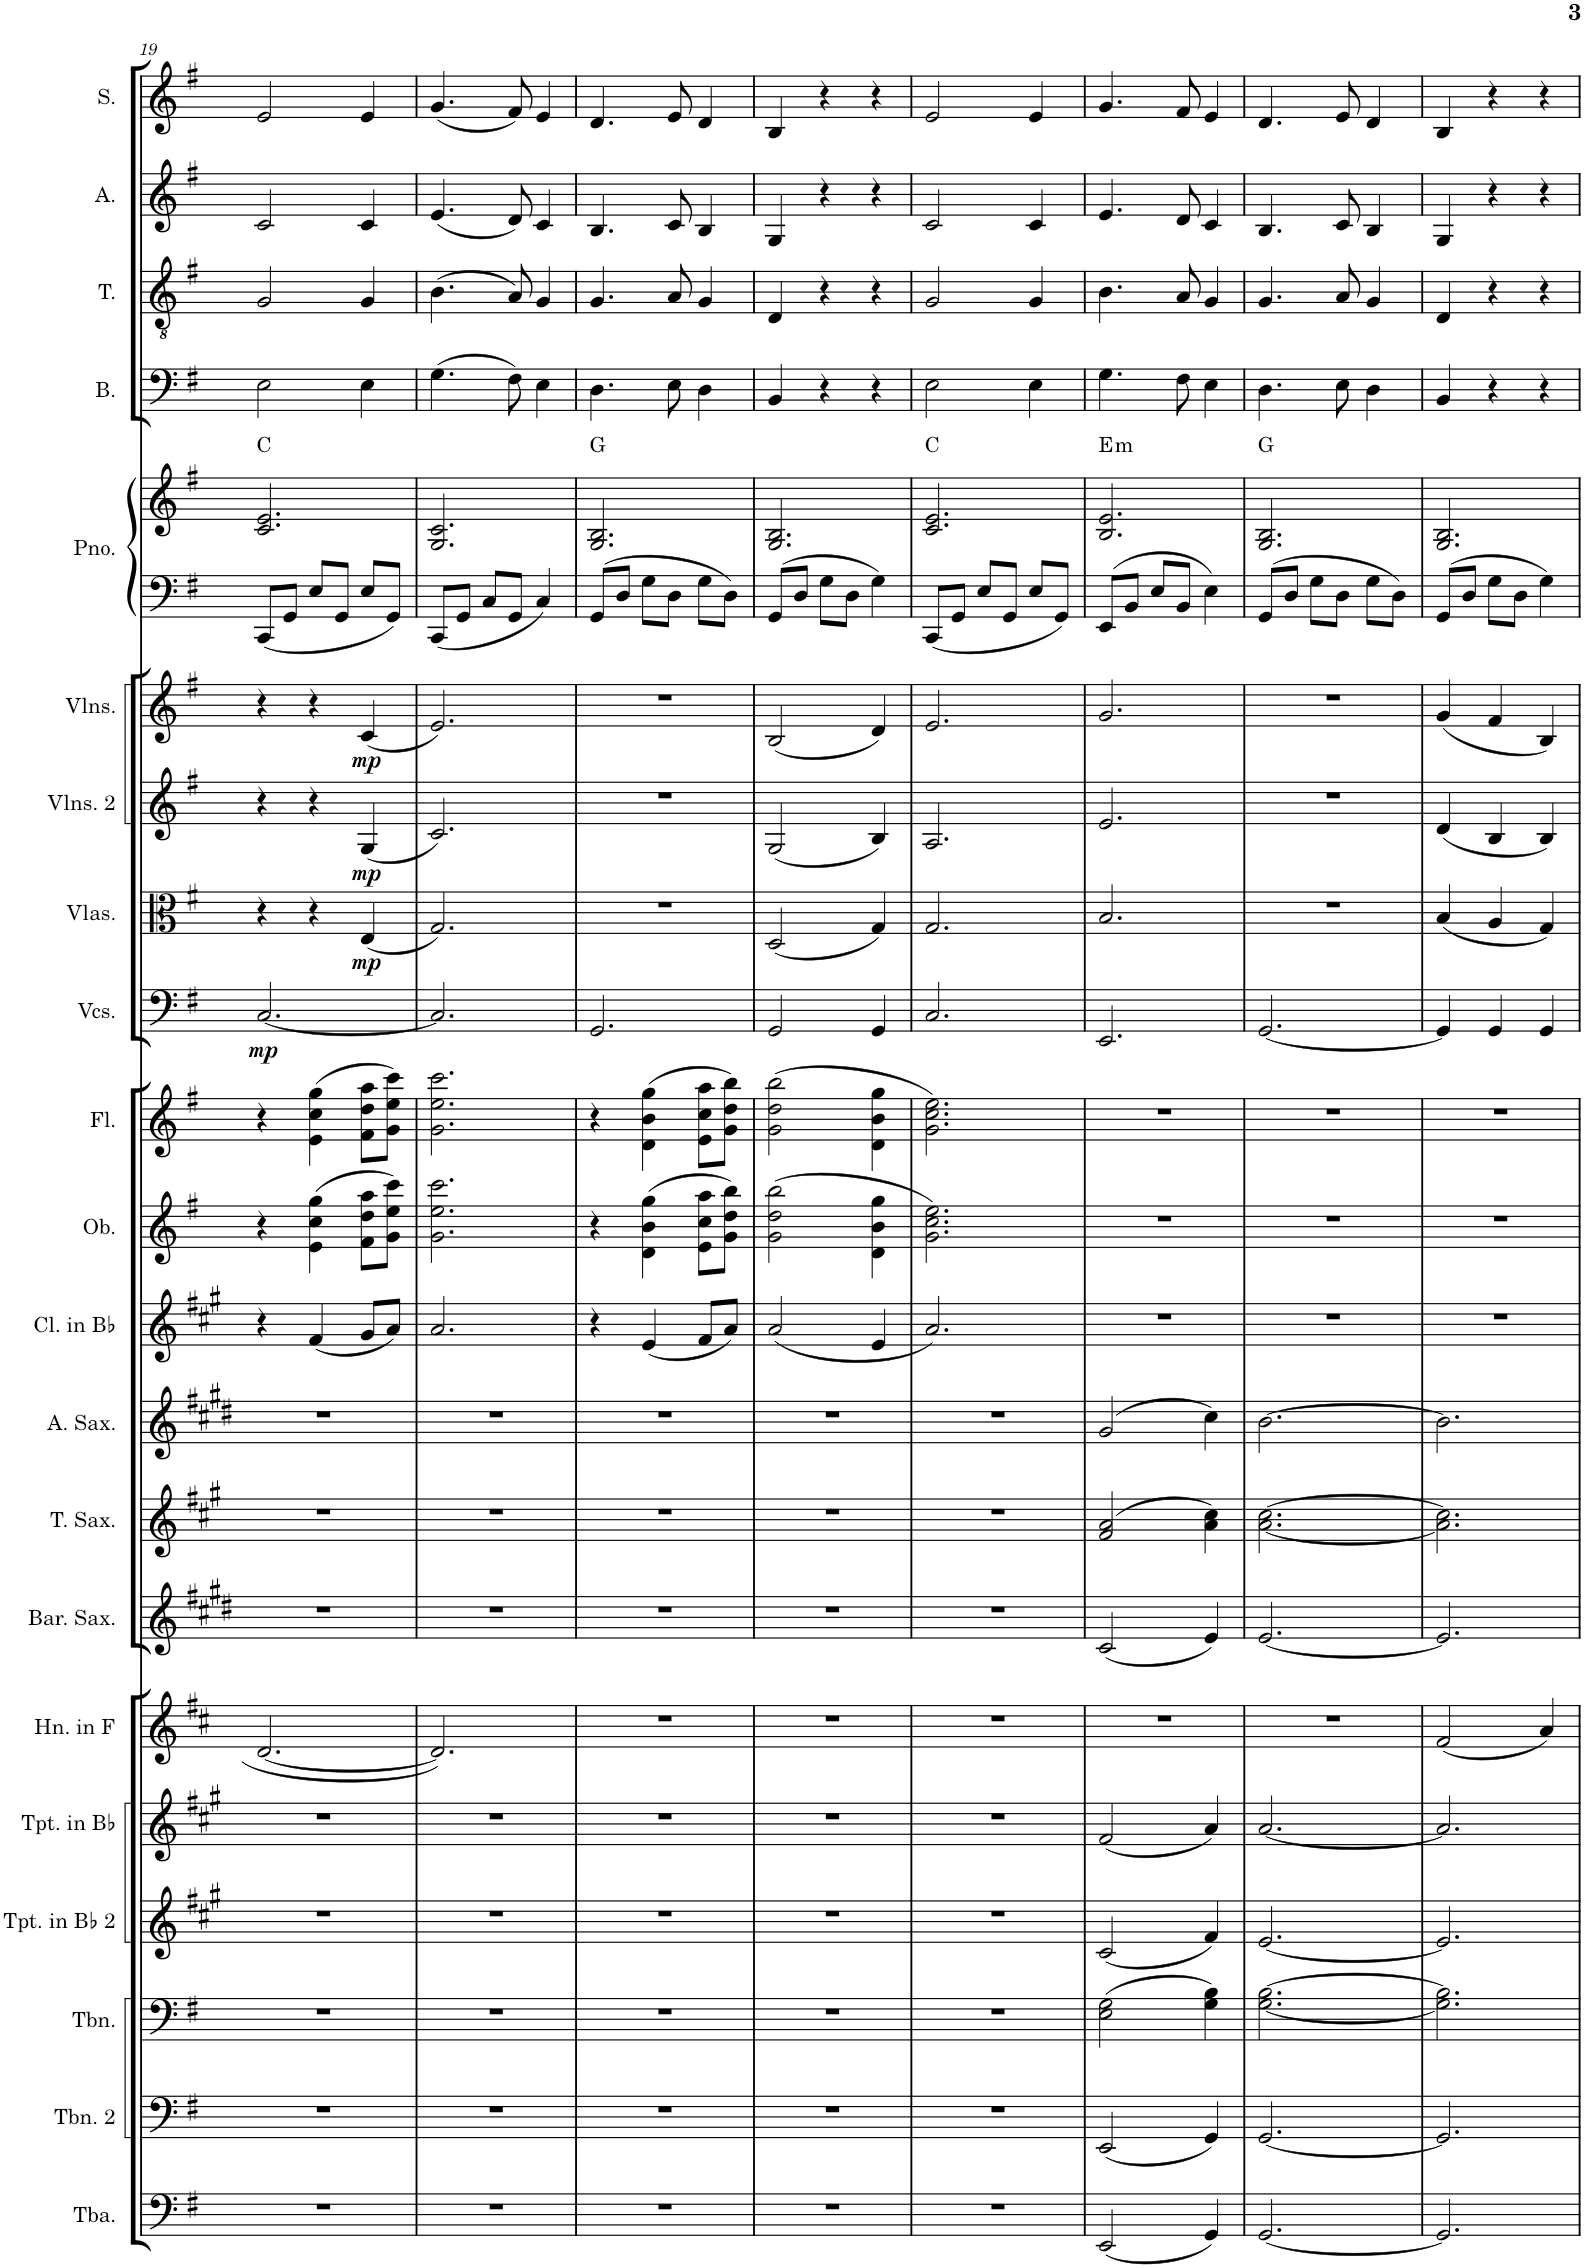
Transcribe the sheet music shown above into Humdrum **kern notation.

**kern	**kern	**kern	**kern	**kern	**kern	**kern	**kern	**kern	**kern	**kern	**kern	**kern	**dynam	**kern	**dynam	**kern	**dynam	**kern	**dynam	**kern	**kern	**harte	**kern	**kern	**kern	**kern
*part21	*part20	*part19	*part18	*part17	*part16	*part15	*part14	*part13	*part12	*part11	*part10	*part9	*part9	*part8	*part8	*part7	*part7	*part6	*part6	*part5	*part5	*part5	*part4	*part3	*part2	*part1
*staff22	*staff21	*staff20	*staff19	*staff18	*staff17	*staff16	*staff15	*staff14	*staff13	*staff12	*staff11	*staff10	*staff10	*staff9	*staff9	*staff8	*staff8	*staff7	*staff7	*staff6	*staff5	*	*staff4	*staff3	*staff2	*staff1
*I"Tuba	*I"Trombone 2	*I"Trombone	*I"Trumpet in Bb 2	*I"Trumpet in Bb	*I"Horn in F	*I"Baritone Saxophone	*I"Tenor Saxophone	*I"Alto Saxophone	*I"Clarinet in Bb	*I"Oboe	*I"Flute	*I"Violoncellos	*	*I"Violas	*	*I"Violins 2	*	*I"Violins	*	*I"Piano	*	*	*I"Bass	*I"Tenor	*I"Alto	*I"Soprano
*I'Tba.	*I'Tbn. 2	*I'Tbn.	*I'Tpt. in Bb 2	*I'Tpt. in Bb	*I'Hn. in F	*I'Bar. Sax.	*I'T. Sax.	*I'A. Sax.	*I'Cl. in Bb	*I'Ob.	*I'Fl.	*I'Vcs.	*	*I'Vlas.	*	*I'Vlns. 2	*	*I'Vlns.	*	*I'Pno.	*	*	*I'B.	*I'T.	*I'A.	*I'S.
!!LO:PB:g=z
*clefF4	*clefF4	*clefF4	*clefG2	*clefG2	*clefG2	*clefG2	*clefG2	*clefG2	*clefG2	*clefG2	*clefG2	*clefF4	*	*clefC3	*	*clefG2	*	*clefG2	*	*clefF4	*clefG2	*	*clefF4	*clefGv2	*clefG2	*clefG2
*	*	*	*Trd1c2	*Trd1c2	*Trd4c7	*Trd12c21	*Trd8c14	*Trd5c9	*Trd1c2	*	*	*	*	*	*	*	*	*	*	*	*	*	*	*	*	*
*k[f#]	*k[f#]	*k[f#]	*k[f#c#g#]	*k[f#c#g#]	*k[f#c#]	*k[f#c#g#d#]	*k[f#c#g#]	*k[f#c#g#d#]	*k[f#c#g#]	*k[f#]	*k[f#]	*k[f#]	*	*k[f#]	*	*k[f#]	*	*k[f#]	*	*k[f#]	*k[f#]	*	*k[f#]	*k[f#]	*k[f#]	*k[f#]
*M3/4	*M3/4	*M3/4	*M3/4	*M3/4	*M3/4	*M3/4	*M3/4	*M3/4	*M3/4	*M3/4	*M3/4	*M3/4	*	*M3/4	*	*M3/4	*	*M3/4	*	*M3/4	*M3/4	*	*M3/4	*M3/4	*M3/4	*M3/4
=19	=19	=19	=19	=19	=19	=19	=19	=19	=19	=19	=19	=19	=19	=19	=19	=19	=19	=19	=19	=19	=19	=19	=19	=19	=19	=19
!	!	!	!	!	!	!	!	!	!	!	!	!	!LO:DY:b	!	!	!	!	!	!	!	!	!	!	!	!	!
2.r	2.r	2.r	2.r	2.r	[2.d/	2.r	2.r	2.r	4r	4r	4r	[2.C/	mp	4r	.	4r	.	4r	.	8CC/L	2.c/ 2.e/	C:maj	2E\	2G/	2c/	2e/
.	.	.	.	.	.	.	.	.	.	.	.	.	.	.	.	.	.	.	.	8GG/J	.	.	.	.	.	.
.	.	.	.	.	.	.	.	.	(4f#/	(4e\ 4cc\ 4gg\	(4e\ 4cc\ 4gg\	.	.	4r	.	4r	.	4r	.	8E/L	.	.	.	.	.	.
.	.	.	.	.	.	.	.	.	.	.	.	.	.	.	.	.	.	.	.	8GG/J	.	.	.	.	.	.
!	!	!	!	!	!	!	!	!	!	!	!	!	!	!	!LO:DY:b	!	!LO:DY:b	!	!LO:DY:b	!	!	!	!	!	!	!
.	.	.	.	.	.	.	.	.	8g#/L	8f#\ 8dd\ 8aa\L	8f#\ 8dd\ 8aa\L	.	.	(4E/	mp	(4G/	mp	(4c/	mp	8E/L	.	.	4E\	4G/	4c/	4e/
.	.	.	.	.	.	.	.	.	8a/J)	8g\ 8ee\ 8ccc\J)	8g\ 8ee\ 8ccc\J)	.	.	.	.	.	.	.	.	8GG/J	.	.	.	.	.	.
=20	=20	=20	=20	=20	=20	=20	=20	=20	=20	=20	=20	=20	=20	=20	=20	=20	=20	=20	=20	=20	=20	=20	=20	=20	=20	=20
2.r	2.r	2.r	2.r	2.r	2.d/]	2.r	2.r	2.r	2.a/	2.g\ 2.ee\ 2.ccc\	2.g\ 2.ee\ 2.ccc\	2.C/]	.	2.G/)	.	2.c/)	.	2.e/)	.	8CC/L	2.G/ 2.c/	.	(4.G\	(4.B\	(4.e/	(4.g/
.	.	.	.	.	.	.	.	.	.	.	.	.	.	.	.	.	.	.	.	8GG/J	.	.	.	.	.	.
.	.	.	.	.	.	.	.	.	.	.	.	.	.	.	.	.	.	.	.	8C/L	.	.	.	.	.	.
.	.	.	.	.	.	.	.	.	.	.	.	.	.	.	.	.	.	.	.	8GG/J	.	.	8F#\)	8A/)	8d/)	8f#/)
.	.	.	.	.	.	.	.	.	.	.	.	.	.	.	.	.	.	.	.	4C/	.	.	4E\	4G/	4c/	4e/
=21	=21	=21	=21	=21	=21	=21	=21	=21	=21	=21	=21	=21	=21	=21	=21	=21	=21	=21	=21	=21	=21	=21	=21	=21	=21	=21
2.r	2.r	2.r	2.r	2.r	2.r	2.r	2.r	2.r	4r	4r	4r	2.GG/	.	2.r	.	2.r	.	2.r	.	8GG/L	2.G/ 2.B/	G:maj	4.D\	4.G/	4.B/	4.d/
.	.	.	.	.	.	.	.	.	.	.	.	.	.	.	.	.	.	.	.	8D/J	.	.	.	.	.	.
.	.	.	.	.	.	.	.	.	(4e/	(4d\ 4b\ 4gg\	(4d\ 4b\ 4gg\	.	.	.	.	.	.	.	.	8G\L	.	.	.	.	.	.
.	.	.	.	.	.	.	.	.	.	.	.	.	.	.	.	.	.	.	.	8D\J	.	.	8E\	8A/	8c/	8e/
.	.	.	.	.	.	.	.	.	8f#/L	8e\ 8cc\ 8aa\L	8e\ 8cc\ 8aa\L	.	.	.	.	.	.	.	.	8G\L	.	.	4D\	4G/	4B/	4d/
.	.	.	.	.	.	.	.	.	8a/J)	8g\ 8dd\ 8bb\J)	8g\ 8dd\ 8bb\J)	.	.	.	.	.	.	.	.	8D\J	.	.	.	.	.	.
=22	=22	=22	=22	=22	=22	=22	=22	=22	=22	=22	=22	=22	=22	=22	=22	=22	=22	=22	=22	=22	=22	=22	=22	=22	=22	=22
2.r	2.r	2.r	2.r	2.r	2.r	2.r	2.r	2.r	(2a/	(2g\ 2dd\ 2bb\	(2g\ 2dd\ 2bb\	2GG/	.	(2D/	.	(2G/	.	(2B/	.	8GG/L	2.G/ 2.B/	.	4BB/	4D/	4G/	4B/
.	.	.	.	.	.	.	.	.	.	.	.	.	.	.	.	.	.	.	.	8D/J	.	.	.	.	.	.
.	.	.	.	.	.	.	.	.	.	.	.	.	.	.	.	.	.	.	.	8G\L	.	.	4r	4r	4r	4r
.	.	.	.	.	.	.	.	.	.	.	.	.	.	.	.	.	.	.	.	8D\J	.	.	.	.	.	.
.	.	.	.	.	.	.	.	.	4e/	4d\ 4b\ 4gg\	4d\ 4b\ 4gg\	4GG/	.	4G/)	.	4B/)	.	4d/)	.	4G\	.	.	4r	4r	4r	4r
=23	=23	=23	=23	=23	=23	=23	=23	=23	=23	=23	=23	=23	=23	=23	=23	=23	=23	=23	=23	=23	=23	=23	=23	=23	=23	=23
2.r	2.r	2.r	2.r	2.r	2.r	2.r	2.r	2.r	2.a/)	2.g\ 2.cc\ 2.ee\)	2.g\ 2.cc\ 2.ee\)	2.C/	.	2.G/	.	2.A/	.	2.e/	.	8CC/L	2.c/ 2.e/	C:maj	2E\	2G/	2c/	2e/
.	.	.	.	.	.	.	.	.	.	.	.	.	.	.	.	.	.	.	.	8GG/J	.	.	.	.	.	.
.	.	.	.	.	.	.	.	.	.	.	.	.	.	.	.	.	.	.	.	8E/L	.	.	.	.	.	.
.	.	.	.	.	.	.	.	.	.	.	.	.	.	.	.	.	.	.	.	8GG/J	.	.	.	.	.	.
.	.	.	.	.	.	.	.	.	.	.	.	.	.	.	.	.	.	.	.	8E/L	.	.	4E\	4G/	4c/	4e/
.	.	.	.	.	.	.	.	.	.	.	.	.	.	.	.	.	.	.	.	8GG/J	.	.	.	.	.	.
=24	=24	=24	=24	=24	=24	=24	=24	=24	=24	=24	=24	=24	=24	=24	=24	=24	=24	=24	=24	=24	=24	=24	=24	=24	=24	=24
!	!	!	!	!	!	!	!	!	!	!	!	!	!	!	!	!	!	!	!	!	!	!LO:H:kt=m	!	!	!	!
(2EE/	(2EE/	(2E\ 2G\	(2c#/	(2f#/	2.r	(2c#/	(2f#/ 2a/	(2g#/	2.r	2.r	2.r	2.EE/	.	2.B/	.	2.e/	.	2.g/	.	8EE/L	2.B/ 2.e/	E:min	4.G\	4.B\	4.e/	4.g/
.	.	.	.	.	.	.	.	.	.	.	.	.	.	.	.	.	.	.	.	8BB/J	.	.	.	.	.	.
.	.	.	.	.	.	.	.	.	.	.	.	.	.	.	.	.	.	.	.	8E/L	.	.	.	.	.	.
.	.	.	.	.	.	.	.	.	.	.	.	.	.	.	.	.	.	.	.	8BB/J	.	.	8F#\	8A/	8d/	8f#/
4GG/)	4GG/)	4G\ 4B\)	4f#/)	4a/)	.	4e/)	4a\ 4cc#\)	4cc#\)	.	.	.	.	.	.	.	.	.	.	.	4E\	.	.	4E\	4G/	4c/	4e/
=25	=25	=25	=25	=25	=25	=25	=25	=25	=25	=25	=25	=25	=25	=25	=25	=25	=25	=25	=25	=25	=25	=25	=25	=25	=25	=25
[2.GG/	[2.GG/	[2.G\ [2.B\	[2.e/	[2.a/	2.r	[2.e/	[2.a\ [2.cc#\	[2.b\	2.r	2.r	2.r	[2.GG/	.	2.r	.	2.r	.	2.r	.	8GG/L	2.G/ 2.B/	G:maj	4.D\	4.G/	4.B/	4.d/
.	.	.	.	.	.	.	.	.	.	.	.	.	.	.	.	.	.	.	.	8D/J	.	.	.	.	.	.
.	.	.	.	.	.	.	.	.	.	.	.	.	.	.	.	.	.	.	.	8G\L	.	.	.	.	.	.
.	.	.	.	.	.	.	.	.	.	.	.	.	.	.	.	.	.	.	.	8D\J	.	.	8E\	8A/	8c/	8e/
.	.	.	.	.	.	.	.	.	.	.	.	.	.	.	.	.	.	.	.	8G\L	.	.	4D\	4G/	4B/	4d/
.	.	.	.	.	.	.	.	.	.	.	.	.	.	.	.	.	.	.	.	8D\J	.	.	.	.	.	.
=26	=26	=26	=26	=26	=26	=26	=26	=26	=26	=26	=26	=26	=26	=26	=26	=26	=26	=26	=26	=26	=26	=26	=26	=26	=26	=26
2.GG/]	2.GG/]	2.G\] 2.B\]	2.e/]	2.a/]	(2f#/	2.e/]	2.a\] 2.cc#\]	2.b\]	2.r	2.r	2.r	4GG/]	.	(4B/	.	(4d/	.	(4g/	.	8GG/L	2.G/ 2.B/	.	4BB/	4D/	4G/	4B/
.	.	.	.	.	.	.	.	.	.	.	.	.	.	.	.	.	.	.	.	8D/J	.	.	.	.	.	.
.	.	.	.	.	.	.	.	.	.	.	.	4GG/	.	4A/	.	4B/	.	4f#/	.	8G\L	.	.	4r	4r	4r	4r
.	.	.	.	.	.	.	.	.	.	.	.	.	.	.	.	.	.	.	.	8D\J	.	.	.	.	.	.
.	.	.	.	.	4a/)	.	.	.	.	.	.	4GG/	.	4G/)	.	4B/)	.	4B/)	.	4G\	.	.	4r	4r	4r	4r
=	=	=	=	=	=	=	=	=	=	=	=	=	=	=	=	=	=	=	=	=	=	=	=	=	=	=
*-	*-	*-	*-	*-	*-	*-	*-	*-	*-	*-	*-	*-	*-	*-	*-	*-	*-	*-	*-	*-	*-	*-	*-	*-	*-	*-
